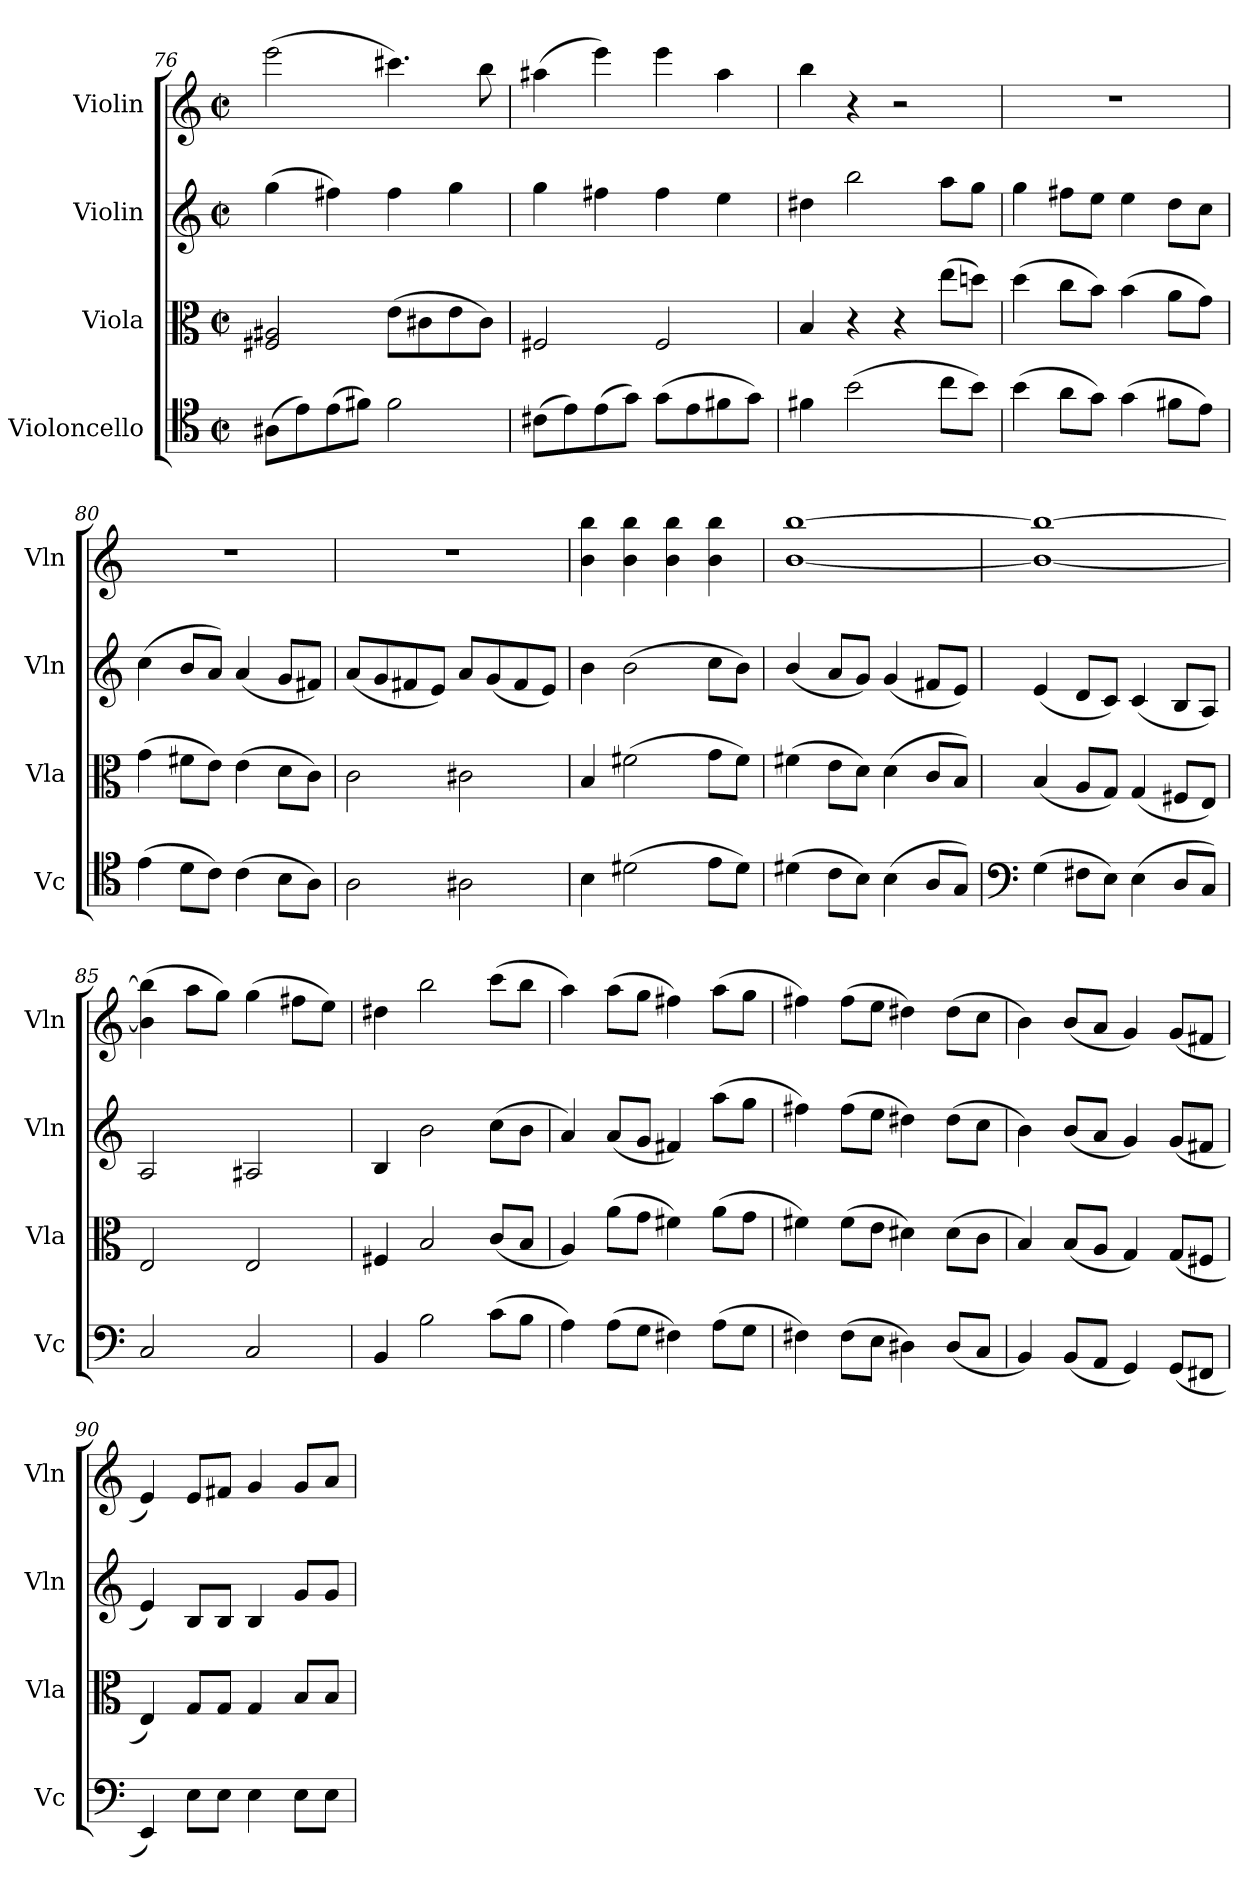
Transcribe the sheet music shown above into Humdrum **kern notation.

**kern	**kern	**kern	**kern
*part4	*part3	*part2	*part1
*staff4	*staff3	*staff2	*staff1
*I"Violoncello	*I"Viola	*I"Violin	*I"Violin
*I'Vc	*I'Vla	*I'Vln	*I'Vln
*clefC4	*clefC3	*clefG2	*clefG2
*k[]	*k[]	*k[]	*k[]
*M2/2	*M2/2	*M2/2	*M2/2
*met(c|)	*met(c|)	*met(c|)	*met(c|)
=76	=76	=76	=76
(8A#X\L	2F#X/ 2A#X/	(4gg\	(2eee\
8e\)	.	.	.
(8e\	.	4ff#X\)	.
8f#X\J)	.	.	.
2f#\	(8e\L	4ff#\	4.ccc#X\)
.	8c#X\	.	.
.	8e\	4gg\	.
.	8c#\J)	.	8bb\
=77	=77	=77	=77
(8c#X\L	2F#X/	4gg\	(4aa#X\
8e\)	.	.	.
(8e\	.	4ff#X\	4eee\)
8g\J)	.	.	.
(8g\L	2F#/	4ff#\	4eee\
8e\	.	.	.
8f#X\	.	4ee\	4aa#\
8g\J)	.	.	.
=78	=78	=78	=78
4f#X\	4B/	4dd#X\	4bb\
(2b\	4r	2bb\	4r
.	4r	.	2r
8cc\L	(8ee\L	8aa\L	.
8b\J)	8ddn\J)	8gg\J	.
=79	=79	=79	=79
(4b\	(4dd\	4gg\	1r
8a\L	8cc\L	8ff#X\L	.
8g\J)	8b\J)	8ee\J	.
(4g\	(4b\	4ee\	.
8f#X\L	8a\L	8dd\L	.
8e\J)	8g\J)	8cc\J	.
!!LO:LB:g=z
=80	=80	=80	=80
(4e\	(4g\	(4cc\	1r
8d\L	8f#X\L	8b/L	.
8c\J)	8e\J)	8a/J)	.
(4c\	(4e\	(4a/	.
8B\L	8d\L	8g/L	.
8A\J)	8c\J)	8f#X/J)	.
=81	=81	=81	=81
2A\	2c\	(8a/L	1r
.	.	8g/	.
.	.	8f#X/	.
.	.	8e/J)	.
2A#X\	2c#X\	8a/L	.
.	.	(8g/	.
.	.	8f#/	.
.	.	8e/J)	.
=82	=82	=82	=82
4B\	4B/	4b\	4b\ 4bb\
(2d#X\	(2f#X\	(2b\	4b\ 4bb\
.	.	.	4b\ 4bb\
8e\L	8g\L	8cc\L	4b\ 4bb\
8d#\J)	8f#\J)	8b\J)	.
=83	=83	=83	=83
(4d#X\	(4f#X\	(4b/	[1b [1bb
8c\L	8e\L	8a/L	.
8B\J)	8d\J)	8g/J)	.
(4B\	(4d\	(4g/	.
8A/L	8c/L	8f#X/L	.
8G/J)	8B/J)	8e/J)	.
=84	=84	=84	=84
*clefF4	*	*	*
(4G\	(4B/	(4e/	1b_ 1bb_
8F#X\L	8A/L	8d/L	.
8E\J)	8G/J)	8c/J)	.
(4E\	(4G/	(4c/	.
8D/L	8F#X/L	8B/L	.
8C/J)	8E/J)	8A/J)	.
=85	=85	=85	=85
2C/	2E/	2A/	(4b\] 4bb\]
.	.	.	8aa\L
.	.	.	8gg\J)
2C/	2E/	2A#X/	(4gg\
.	.	.	8ff#X\L
.	.	.	8ee\J)
=86	=86	=86	=86
4BB/	4F#X/	4B/	4dd#X\
2B\	2B/	2b\	2bb\
(8c\L	(8c/L	(8cc\L	(8ccc\L
8B\J	8B/J	8b\J	8bb\J
=87	=87	=87	=87
4A\)	4A/)	4a/)	4aa\)
(8A\L	(8a\L	(8a/L	(8aa\L
8G\J	8g\J	8g/J	8gg\J
4F#X\)	4f#X\)	4f#X/)	4ff#X\)
(8A\L	(8a\L	(8aa\L	(8aa\L
8G\J	8g\J	8gg\J	8gg\J
=88	=88	=88	=88
4F#X\)	4f#X\)	4ff#X\)	4ff#X\)
(8F#\L	(8f#\L	(8ff#\L	(8ff#\L
8E\J	8e\J	8ee\J	8ee\J
4D#X\)	4d#X\)	4dd#X\)	4dd#X\)
(8D#/L	(8d#\L	(8dd#\L	(8dd#\L
8C/J	8c\J	8cc\J	8cc\J
!!LO:LB:g=z
=89	=89	=89	=89
4BB/)	4B/)	4b\)	4b\)
(8BB/L	(8B/L	(8b/L	(8b/L
8AA/J	8A/J	8a/J	8a/J
4GG/)	4G/)	4g/)	4g/)
(8GG/L	(8G/L	(8g/L	(8g/L
8FF#X/J	8F#X/J	8f#X/J	8f#X/J
=90	=90	=90	=90
4EE/)	4E/)	4e/)	4e/)
8E\L	8G/L	8B/L	8e/L
8E\J	8G/J	8B/J	8f#X/J
4E\	4G/	4B/	4g/
8E\L	8B/L	8g/L	8g/L
8E\J	8B/J	8g/J	8a/J
=	=	=	=
*-	*-	*-	*-
